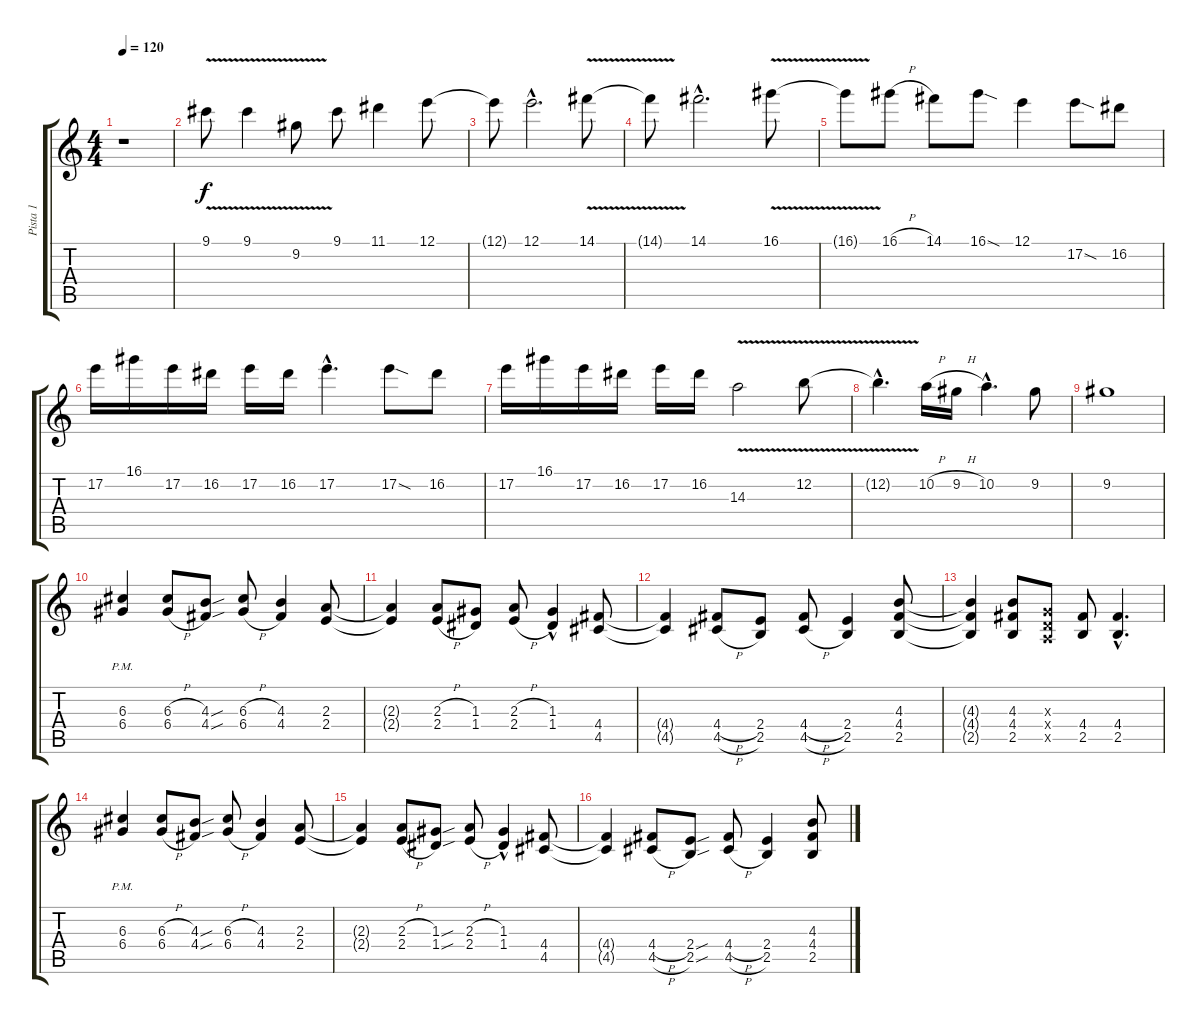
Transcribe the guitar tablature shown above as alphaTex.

\track ("Pista 1" "Pista 1") {instrument distortionguitar}
\staff {score tabs}
\tuning (E4 B3 G3 D3 A2 E2) {hide}
\ts (4 4)
\tempo 120
\clef g2
\ks c
r.1{dy f} |
9.1{v}.8 9.1{v}.4 9.2{v}.8 9.1.8 11.1.4 12.1.8 |
12.1{t}.8 12.1{hac}.2{d} 14.1{v}.8 |
14.1{t}.8 14.1{hac}.2{d} 16.1{v}.8 |
16.1{t}.8 16.1{h}.8 14.1.8 16.1{sod}.8 12.1.4 17.2{sod}.8 16.2.8 |
17.2.16 16.1.16 17.2.16 16.2.16 17.2.16 16.2.16 17.2{hac}.4{d} 17.2{sod}.8 16.2.8 |
17.2.16 16.1.16 17.2.16 16.2.16 17.2.16 16.2.16 14.3{v}.2 12.2{v}.8 |
12.2{hac t}.4{d} 10.2{h}.16 9.2{h}.16 10.2{hac}.4{d} 9.2.8 |
9.2.1 |
(6.3{pm} 6.4{pm}).4 (6.3{h} 6.4{h}).8 (4.3{sou} 4.4{sou}).8 (6.3{h} 6.4{h}).8 (4.3 4.4).4 (2.3 2.4).8 |
(2.3{t} 2.4{t}).4 (2.3{h} 2.4{h}).8 (1.3 1.4).8 (2.3{h} 2.4{h}).8 (1.3 1.4{hac}).4 (4.4 4.5).8 |
(4.4{t} 4.5{t}).4 (4.4{h} 4.5{h}).8 (2.4 2.5).8 (4.4{h} 4.5{h}).8 (2.4 2.5).4 (4.3 4.4 2.5).8 |
(4.3{t} 4.4{t} 2.5{t}).4 (4.3 4.4 2.5).8 (0.3{x} 0.4{x} 0.5{x}).8 (4.4 2.5).8 (4.4{hac} 2.5{hac}).4{d} |
(6.3{pm} 6.4{pm}).4 (6.3{h} 6.4{h}).8 (4.3{sou} 4.4{sou}).8 (6.3{h} 6.4{h}).8 (4.3 4.4).4 (2.3 2.4).8 |
(2.3{t} 2.4{t}).4 (2.3{h} 2.4{h}).8 (1.3{sou} 1.4{sou}).8 (2.3{h} 2.4{h}).8 (1.3 1.4{hac}).4 (4.4 4.5).8 |
(4.4{t} 4.5{t}).4 (4.4{h} 4.5{h}).8 (2.4{sou} 2.5{sou}).8 (4.4{h} 4.5{h}).8 (2.4 2.5).4 (4.3 4.4 2.5).8
